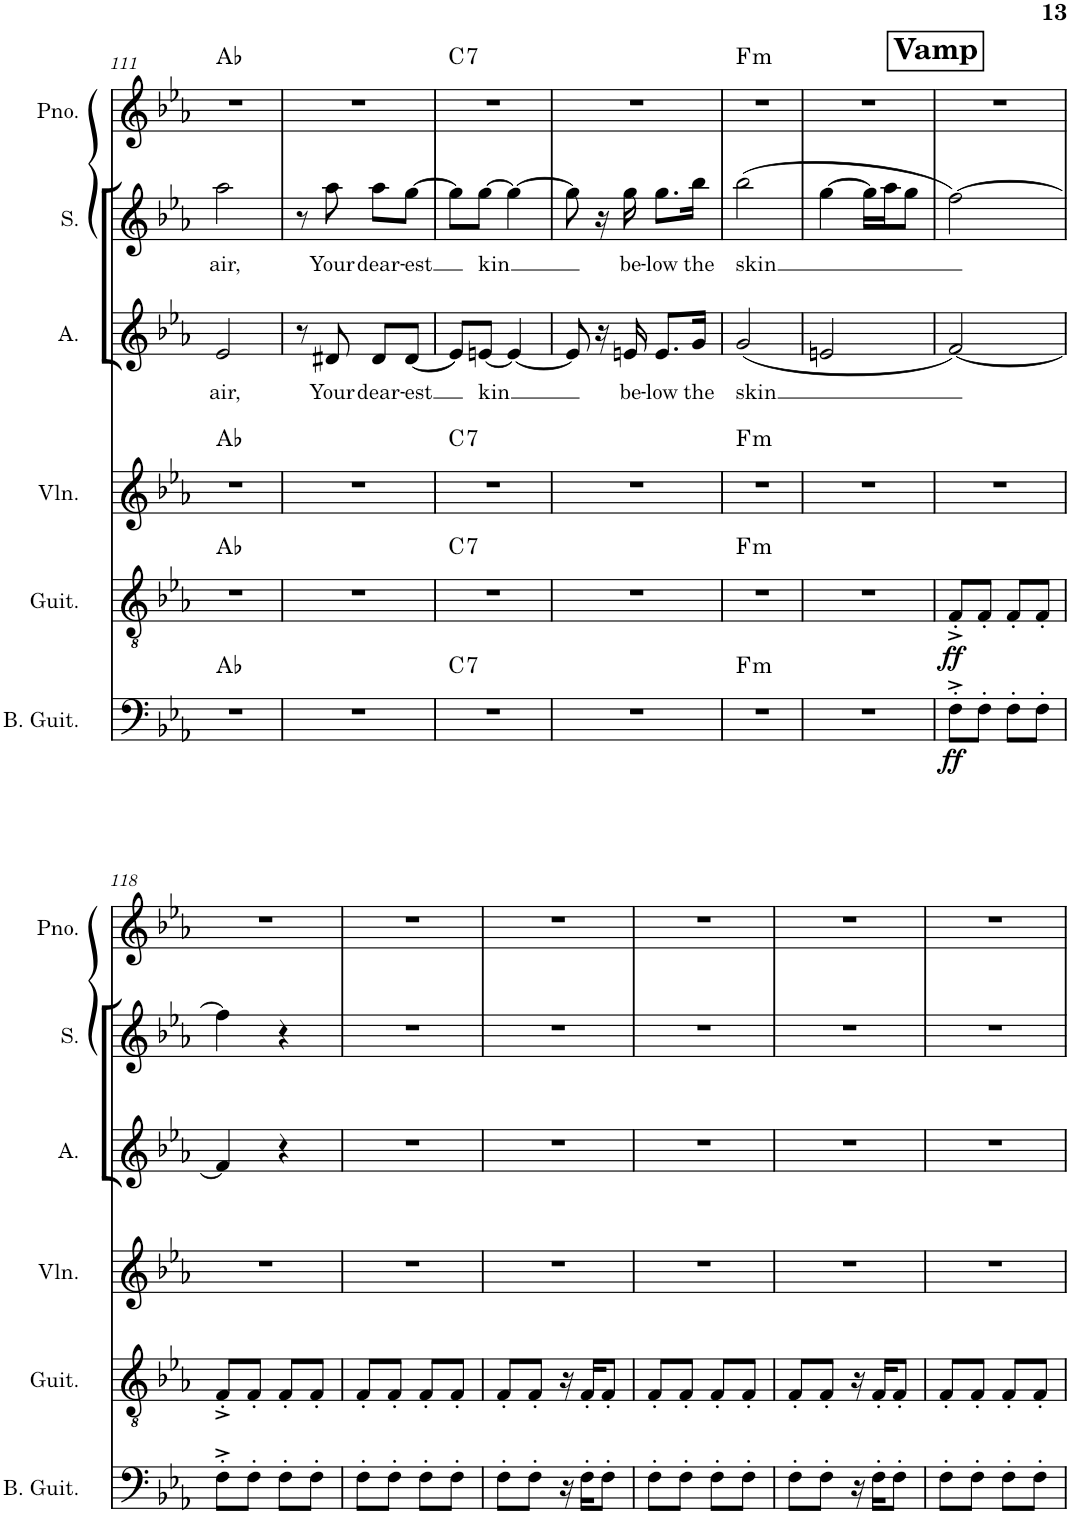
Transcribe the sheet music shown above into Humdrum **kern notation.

**kern	**dynam	**harte	**kern	**dynam	**harte	**kern	**harte	**kern	**text	**kern	**text	**kern	**harte
*part6	*part6	*part6	*part5	*part5	*part5	*part4	*part4	*part3	*part3	*part2	*part2	*part1	*part1
*staff6	*staff6	*	*staff5	*staff5	*	*staff4	*	*staff3	*staff3	*staff2	*staff2	*staff1	*
*I"Bass Guitar	*	*	*I"Classical Guitar	*	*	*I"Violin	*	*I"Alto	*	*I"Soprano	*	*I"Piano	*
*I'B. Guit.	*	*	*I'Guit.	*	*	*I'Vln.	*	*I'A.	*	*I'S.	*	*I'Pno.	*
!!LO:PB:g=z
*clefF4	*	*	*clefGv2	*	*	*clefG2	*	*clefG2	*	*clefG2	*	*clefG2	*
*Trd7c12	*	*	*	*	*	*	*	*	*	*	*	*	*
*k[b-e-a-]	*	*	*k[b-e-a-]	*	*	*k[b-e-a-]	*	*k[b-e-a-]	*	*k[b-e-a-]	*	*k[b-e-a-]	*
*M2/4	*	*	*M2/4	*	*	*M2/4	*	*M2/4	*	*M2/4	*	*M2/4	*
=111	=111	=111	=111	=111	=111	=111	=111	=111	=111	=111	=111	=111	=111
!	!	!	!	!	!	!	!	!	!LO:LY:b	!	!LO:LY:b	!	!
2r	.	Ab:maj	2r	.	Ab:maj	2r	Ab:maj	2e-/	air,	2aa-\	air,	2r	Ab:maj
=112	=112	=112	=112	=112	=112	=112	=112	=112	=112	=112	=112	=112	=112
2r	.	.	2r	.	.	2r	.	8r	.	8r	.	2r	.
!	!	!	!	!	!	!	!	!	!LO:LY:b	!	!LO:LY:b	!	!
.	.	.	.	.	.	.	.	8d#X/	Your	8aa-\	Your	.	.
!	!	!	!	!	!	!	!	!	!LO:LY:b	!	!LO:LY:b	!	!
.	.	.	.	.	.	.	.	8d#/L	dear-	8aa-\L	dear-	.	.
!	!	!	!	!	!	!	!	!	!LO:LY:b	!	!LO:LY:b	!	!
.	.	.	.	.	.	.	.	[8d#/J	-est	[8gg\J	-est	.	.
=113	=113	=113	=113	=113	=113	=113	=113	=113	=113	=113	=113	=113	=113
!	!	!LO:H:kt=7	!	!	!LO:H:kt=7	!	!LO:H:kt=7	!	!	!	!	!	!LO:H:kt=7
2r	.	C:7	2r	.	C:7	2r	C:7	8e-/L]	.	8gg\L]	.	2r	C:7
!	!	!	!	!	!	!	!	!	!LO:LY:b	!	!LO:LY:b	!	!
.	.	.	.	.	.	.	.	[8en/J	kin	[8gg\J	kin	.	.
.	.	.	.	.	.	.	.	4e/_	.	4gg\_	.	.	.
=114	=114	=114	=114	=114	=114	=114	=114	=114	=114	=114	=114	=114	=114
2r	.	.	2r	.	.	2r	.	8e/]	.	8gg\]	.	2r	.
.	.	.	.	.	.	.	.	16r	.	16r	.	.	.
!	!	!	!	!	!	!	!	!	!LO:LY:b	!	!LO:LY:b	!	!
.	.	.	.	.	.	.	.	16en/	be-	16gg\	be-	.	.
!	!	!	!	!	!	!	!	!	!LO:LY:b	!	!LO:LY:b	!	!
.	.	.	.	.	.	.	.	8.e/L	-low	8.gg\L	-low	.	.
!	!	!	!	!	!	!	!	!	!LO:LY:b	!	!LO:LY:b	!	!
.	.	.	.	.	.	.	.	16g/Jk	the	16bb-\Jk	the	.	.
=115	=115	=115	=115	=115	=115	=115	=115	=115	=115	=115	=115	=115	=115
!	!	!LO:H:kt=m	!	!	!LO:H:kt=m	!	!LO:H:kt=m	!	!LO:LY:b	!	!LO:LY:b	!	!LO:H:kt=m
2r	.	F:min	2r	.	F:min	2r	F:min	(2g/	skin	(2bb-\	skin	2r	F:min
=116	=116	=116	=116	=116	=116	=116	=116	=116	=116	=116	=116	=116	=116
2r	.	.	2r	.	.	2r	.	2en/	.	[4gg\	.	2r	.
.	.	.	.	.	.	.	.	.	.	16gg\LL]	.	.	.
.	.	.	.	.	.	.	.	.	.	16aa-\J	.	.	.
.	.	.	.	.	.	.	.	.	.	8gg\J	.	.	.
!!LO:REH:place=s1:a:B:cj:fs=14:t=Vamp
=117	=117	=117	=117	=117	=117	=117	=117	=117	=117	=117	=117	=117	=117
!	!LO:DY:b	!	!	!LO:DY:b	!	!	!	!	!	!	!	!	!
8F'^\L	ff	.	8F'^/L	ff	.	2r	.	[2f/)	.	[2ff\)	.	2r	.
8F'\J	.	.	8F'/J	.	.	.	.	.	.	.	.	.	.
8F'\L	.	.	8F'/L	.	.	.	.	.	.	.	.	.	.
8F'\J	.	.	8F'/J	.	.	.	.	.	.	.	.	.	.
!!LO:LB:g=z
=118	=118	=118	=118	=118	=118	=118	=118	=118	=118	=118	=118	=118	=118
8F'^\L	.	.	8F'^/L	.	.	2r	.	4f/]	.	4ff\]	.	2r	.
8F'\J	.	.	8F'/J	.	.	.	.	.	.	.	.	.	.
8F'\L	.	.	8F'/L	.	.	.	.	4r	.	4r	.	.	.
8F'\J	.	.	8F'/J	.	.	.	.	.	.	.	.	.	.
=119	=119	=119	=119	=119	=119	=119	=119	=119	=119	=119	=119	=119	=119
8F'\L	.	.	8F'/L	.	.	2r	.	2r	.	2r	.	2r	.
8F'\J	.	.	8F'/J	.	.	.	.	.	.	.	.	.	.
8F'\L	.	.	8F'/L	.	.	.	.	.	.	.	.	.	.
8F'\J	.	.	8F'/J	.	.	.	.	.	.	.	.	.	.
=120	=120	=120	=120	=120	=120	=120	=120	=120	=120	=120	=120	=120	=120
8F'\L	.	.	8F'/L	.	.	2r	.	2r	.	2r	.	2r	.
8F'\J	.	.	8F'/J	.	.	.	.	.	.	.	.	.	.
16r	.	.	16r	.	.	.	.	.	.	.	.	.	.
16F'\KL	.	.	16F'/KL	.	.	.	.	.	.	.	.	.	.
8F'\J	.	.	8F'/J	.	.	.	.	.	.	.	.	.	.
=121	=121	=121	=121	=121	=121	=121	=121	=121	=121	=121	=121	=121	=121
8F'\L	.	.	8F'/L	.	.	2r	.	2r	.	2r	.	2r	.
8F'\J	.	.	8F'/J	.	.	.	.	.	.	.	.	.	.
8F'\L	.	.	8F'/L	.	.	.	.	.	.	.	.	.	.
8F'\J	.	.	8F'/J	.	.	.	.	.	.	.	.	.	.
=122	=122	=122	=122	=122	=122	=122	=122	=122	=122	=122	=122	=122	=122
8F'\L	.	.	8F'/L	.	.	2r	.	2r	.	2r	.	2r	.
8F'\J	.	.	8F'/J	.	.	.	.	.	.	.	.	.	.
16r	.	.	16r	.	.	.	.	.	.	.	.	.	.
16F'\KL	.	.	16F'/KL	.	.	.	.	.	.	.	.	.	.
8F'\J	.	.	8F'/J	.	.	.	.	.	.	.	.	.	.
=123	=123	=123	=123	=123	=123	=123	=123	=123	=123	=123	=123	=123	=123
8F'\L	.	.	8F'/L	.	.	2r	.	2r	.	2r	.	2r	.
8F'\J	.	.	8F'/J	.	.	.	.	.	.	.	.	.	.
8F'\L	.	.	8F'/L	.	.	.	.	.	.	.	.	.	.
8F'\J	.	.	8F'/J	.	.	.	.	.	.	.	.	.	.
=	=	=	=	=	=	=	=	=	=	=	=	=	=
*-	*-	*-	*-	*-	*-	*-	*-	*-	*-	*-	*-	*-	*-
